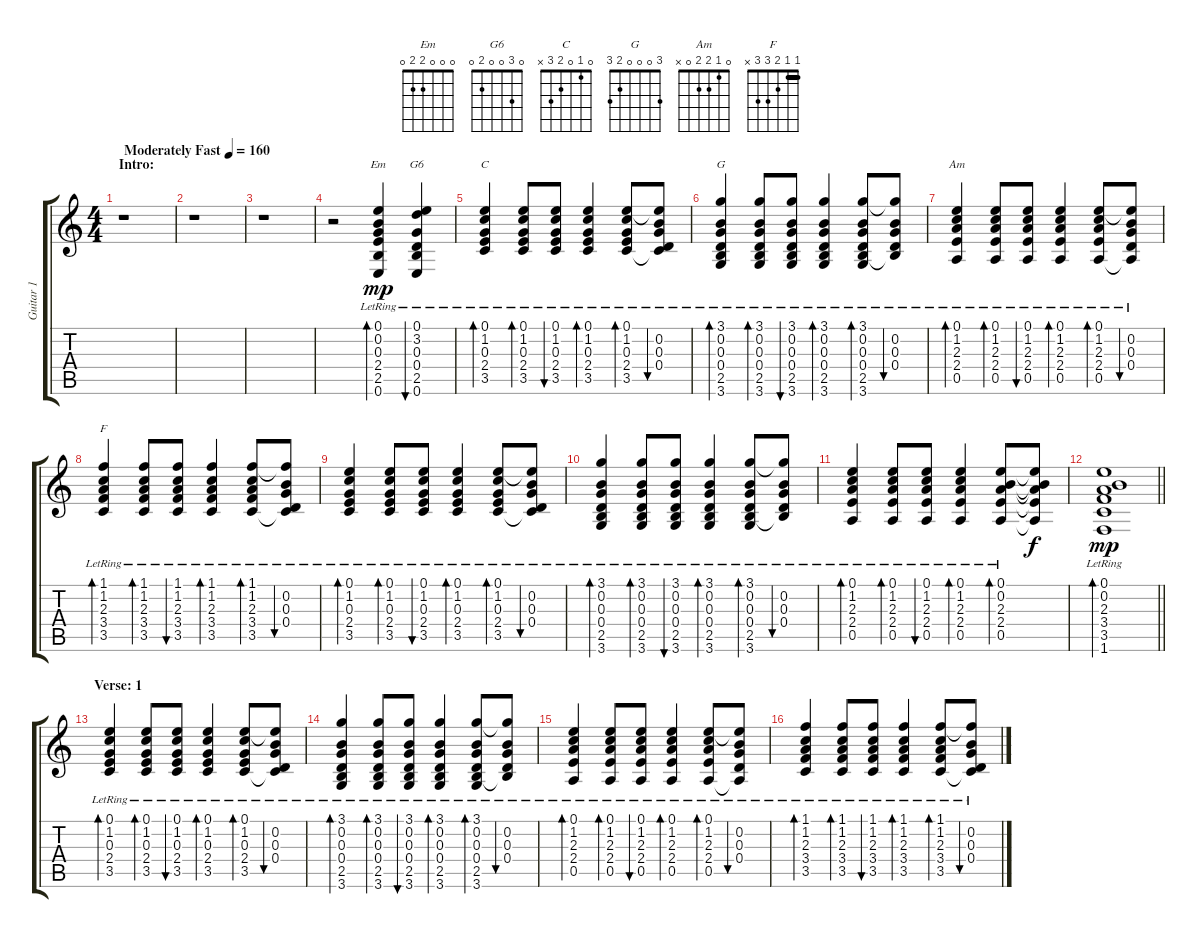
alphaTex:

\track ("Guitar 1" "Guitar 1") {instrument acousticguitarsteel}
\staff {score tabs}
\tuning (E4 B3 G3 D3 A2 E2) {hide}
\chord ("Em" 0 0 0 2 2 0)
\chord ("G6" 0 3 0 0 2 0)
\chord ("C" 0 1 0 2 3 x)
\chord ("G" 3 0 0 0 2 3)
\chord ("Am" 0 1 2 2 0 x)
\chord ("F" 1 1 2 3 3 x) {barre 1}
\ts (4 4)
\section ("" "Intro:")
\tempo (160 "Moderately Fast")
\clef g2
\ks c
r.1{dy mp instrument acousticguitarsteel} |
r.1 |
r.1 |
r.2 (0.1{lr} 0.2{lr} 0.3{lr} 2.4{lr} 2.5{lr} 0.6{lr}).4{bd 120 ch "Em"} (0.1{lr} 3.2{lr} 0.3{lr} 0.4{lr} 2.5{lr} 0.6{lr}).4{bu 120 ch "G6"} |
(0.1{lr} 1.2{lr} 0.3{lr} 2.4{lr} 3.5{lr}).4{bd 60 ch "C"} (0.1{lr} 1.2{lr} 0.3{lr} 2.4{lr} 3.5{lr}).8{bd 60} (0.1{lr} 1.2{lr} 0.3{lr} 2.4{lr} 3.5{lr}).8{bu 60} (0.1{lr} 1.2{lr} 0.3{lr} 2.4{lr} 3.5{lr}).4{bd 60} (0.1{lr} 1.2{lr} 0.3{lr} 2.4{lr} 3.5{lr}).8{bd 60} (0.1{t} 0.2{lr} 0.3{lr} 0.4{lr} 3.5{t}).8{bu 60} |
(3.1{lr} 0.2{lr} 0.3{lr} 0.4{lr} 2.5{lr} 3.6{lr}).4{bd 60 ch "G"} (3.1{lr} 0.2{lr} 0.3{lr} 0.4{lr} 2.5{lr} 3.6{lr}).8{bd 60} (3.1{lr} 0.2{lr} 0.3{lr} 0.4{lr} 2.5{lr} 3.6{lr}).8{bu 60} (3.1{lr} 0.2{lr} 0.3{lr} 0.4{lr} 2.5{lr} 3.6{lr}).4{bd 60} (3.1{lr} 0.2{lr} 0.3{lr} 0.4{lr} 2.5{lr} 3.6{lr}).8{bd 60} (3.1{t} 0.2{lr} 0.3{lr} 0.4{lr} 2.5{t}).8{bu 60} |
(0.1{lr} 1.2{lr} 2.3{lr} 2.4{lr} 0.5{lr}).4{bd 60 ch "Am"} (0.1{lr} 1.2{lr} 2.3{lr} 2.4{lr} 0.5{lr}).8{bd 60} (0.1{lr} 1.2{lr} 2.3{lr} 2.4{lr} 0.5{lr}).8{bu 60} (0.1{lr} 1.2{lr} 2.3{lr} 2.4{lr} 0.5{lr}).4{bd 60} (0.1{lr} 1.2{lr} 2.3{lr} 2.4{lr} 0.5{lr}).8{bd 60} (0.1{t} 0.2{lr} 0.3{lr} 0.4{lr} 0.5{t}).8{bu 60} |
(1.1{lr} 1.2{lr} 2.3{lr} 3.4{lr} 3.5{lr}).4{bd 60 ch "F"} (1.1{lr} 1.2{lr} 2.3{lr} 3.4{lr} 3.5{lr}).8{bd 60} (1.1{lr} 1.2{lr} 2.3{lr} 3.4{lr} 3.5{lr}).8{bu 60} (1.1{lr} 1.2{lr} 2.3{lr} 3.4{lr} 3.5{lr}).4{bd 60} (1.1{lr} 1.2{lr} 2.3{lr} 3.4{lr} 3.5{lr}).8{bd 60} (1.1{t} 0.2{lr} 0.3{lr} 0.4{lr} 3.5{t}).8{bu 60} |
(0.1{lr} 1.2{lr} 0.3{lr} 2.4{lr} 3.5{lr}).4{bd 60} (0.1{lr} 1.2{lr} 0.3{lr} 2.4{lr} 3.5{lr}).8{bd 60} (0.1{lr} 1.2{lr} 0.3{lr} 2.4{lr} 3.5{lr}).8{bu 60} (0.1{lr} 1.2{lr} 0.3{lr} 2.4{lr} 3.5{lr}).4{bd 60} (0.1{lr} 1.2{lr} 0.3{lr} 2.4{lr} 3.5{lr}).8{bd 60} (0.1{t} 0.2{lr} 0.3{lr} 0.4{lr} 3.5{t}).8{bu 60} |
(3.1{lr} 0.2{lr} 0.3{lr} 0.4{lr} 2.5{lr} 3.6{lr}).4{bd 60} (3.1{lr} 0.2{lr} 0.3{lr} 0.4{lr} 2.5{lr} 3.6{lr}).8{bd 60} (3.1{lr} 0.2{lr} 0.3{lr} 0.4{lr} 2.5{lr} 3.6{lr}).8{bu 60} (3.1{lr} 0.2{lr} 0.3{lr} 0.4{lr} 2.5{lr} 3.6{lr}).4{bd 60} (3.1{lr} 0.2{lr} 0.3{lr} 0.4{lr} 2.5{lr} 3.6{lr}).8{bd 60} (3.1{t} 0.2{lr} 0.3{lr} 0.4{lr} 2.5{t}).8{bu 60} |
(0.1{lr} 1.2{lr} 2.3{lr} 2.4{lr} 0.5{lr}).4{bd 60} (0.1{lr} 1.2{lr} 2.3{lr} 2.4{lr} 0.5{lr}).8{bd 60} (0.1{lr} 1.2{lr} 2.3{lr} 2.4{lr} 0.5{lr}).8{bu 60} (0.1{lr} 1.2{lr} 2.3{lr} 2.4{lr} 0.5{lr}).4{bd 60} (0.1{lr} 0.2{lr} 2.3{lr} 2.4{lr} 0.5{lr}).8{bd 60} (0.1{t} 0.2{t} 2.3{t} 2.4{t} 0.5{t}).8{dy f} |
\barLineRight lightlight
(0.1{lr} 0.2{lr} 2.3{lr} 3.4{lr} 3.5{lr} 1.6).1{bd 60 dy mp} |
\section ("" "Verse: 1")
(0.1{lr} 1.2{lr} 0.3{lr} 2.4{lr} 3.5{lr}).4{bd 60} (0.1{lr} 1.2{lr} 0.3{lr} 2.4{lr} 3.5{lr}).8{bd 60} (0.1{lr} 1.2{lr} 0.3{lr} 2.4{lr} 3.5{lr}).8{bu 60} (0.1{lr} 1.2{lr} 0.3{lr} 2.4{lr} 3.5{lr}).4{bd 60} (0.1{lr} 1.2{lr} 0.3{lr} 2.4{lr} 3.5{lr}).8{bd 60} (0.1{t} 0.2{lr} 0.3{lr} 0.4{lr} 3.5{t}).8{bu 60} |
(3.1{lr} 0.2{lr} 0.3{lr} 0.4{lr} 2.5{lr} 3.6{lr}).4{bd 60} (3.1{lr} 0.2{lr} 0.3{lr} 0.4{lr} 2.5{lr} 3.6{lr}).8{bd 60} (3.1{lr} 0.2{lr} 0.3{lr} 0.4{lr} 2.5{lr} 3.6{lr}).8{bu 60} (3.1{lr} 0.2{lr} 0.3{lr} 0.4{lr} 2.5{lr} 3.6{lr}).4{bd 60} (3.1{lr} 0.2{lr} 0.3{lr} 0.4{lr} 2.5{lr} 3.6{lr}).8{bd 60} (3.1{t} 0.2{lr} 0.3{lr} 0.4{lr} 2.5{t}).8{bu 60} |
(0.1{lr} 1.2{lr} 2.3{lr} 2.4{lr} 0.5{lr}).4{bd 60} (0.1{lr} 1.2{lr} 2.3{lr} 2.4{lr} 0.5{lr}).8{bd 60} (0.1{lr} 1.2{lr} 2.3{lr} 2.4{lr} 0.5{lr}).8{bu 60} (0.1{lr} 1.2{lr} 2.3{lr} 2.4{lr} 0.5{lr}).4{bd 60} (0.1{lr} 1.2{lr} 2.3{lr} 2.4{lr} 0.5{lr}).8{bd 60} (0.1{t} 0.2{lr} 0.3{lr} 0.4{lr} 0.5{t}).8{bu 60} |
(1.1{lr} 1.2{lr} 2.3{lr} 3.4{lr} 3.5{lr}).4{bd 60} (1.1{lr} 1.2{lr} 2.3{lr} 3.4{lr} 3.5{lr}).8{bd 60} (1.1{lr} 1.2{lr} 2.3{lr} 3.4{lr} 3.5{lr}).8{bu 60} (1.1{lr} 1.2{lr} 2.3{lr} 3.4{lr} 3.5{lr}).4{bd 60} (1.1{lr} 1.2{lr} 2.3{lr} 3.4{lr} 3.5{lr}).8{bd 60} (1.1{t} 0.2{lr} 0.3{lr} 0.4{lr} 3.5{t}).8{bu 60}
